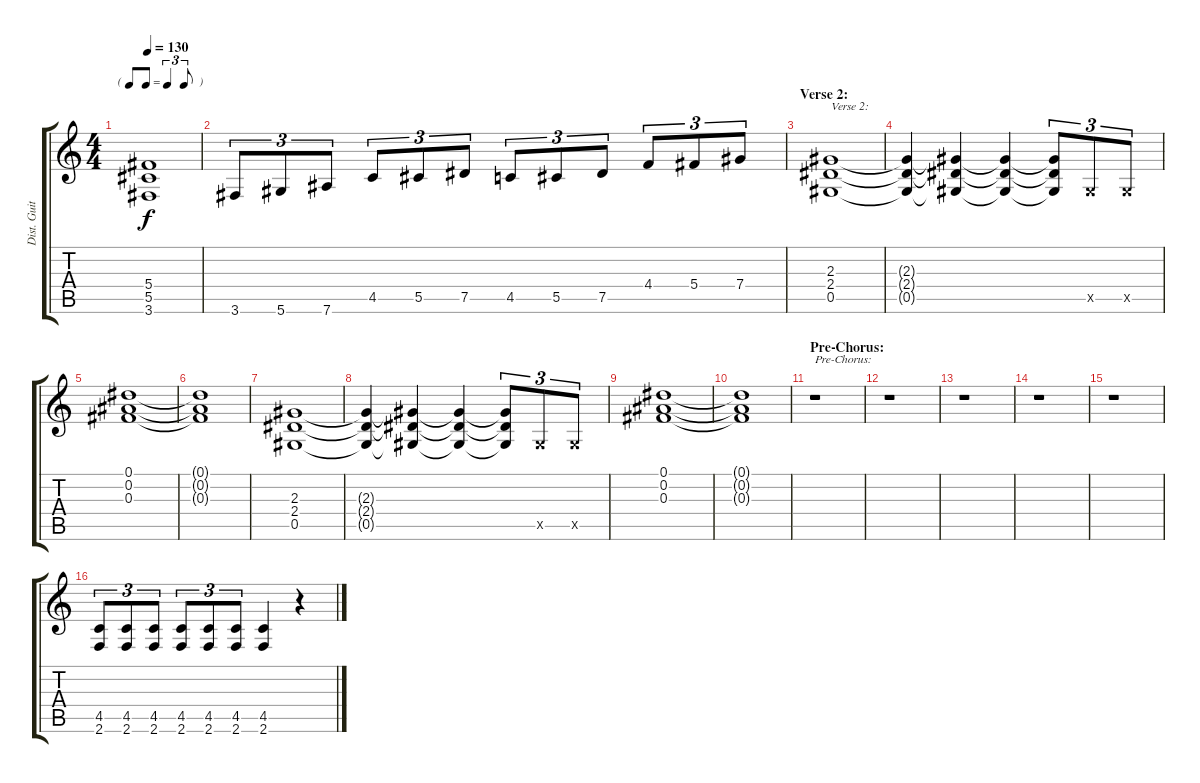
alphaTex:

\track ("Dist. Guitar 2" "Dist. Guit") {instrument distortionguitar}
\staff {score tabs}
\tuning (Eb4 Bb3 Gb3 Db3 Ab2 Eb2) {hide}
\ts (4 4)
\tf triplet8th
\tempo 130
\clef g2
\ks c
(5.4 5.5 3.6).1{dy f} |
3.6.8{tu (3 2)} 5.6.8{tu (3 2)} 7.6.8{tu (3 2)} 4.5.8{tu (3 2)} 5.5.8{tu (3 2)} 7.5.8{tu (3 2)} 4.5.8{tu (3 2)} 5.5.8{tu (3 2)} 7.5.8{tu (3 2)} 4.4.8{tu (3 2)} 5.4.8{tu (3 2)} 7.4.8{tu (3 2)} |
\section ("" "Verse 2:")
(2.3 2.4 0.5).1{txt "Verse 2:"} |
(2.3{t} 2.4{t} 0.5{t}).4 (2.3{t} 2.4{t} 0.5{t}).4 (2.3{t} 2.4{t} 0.5{t}).4 (2.3{t} 2.4{t} 0.5{t}).8{tu (3 2)} 0.5{x}.8{tu (3 2)} 0.5{x}.8{tu (3 2)} |
(0.1 0.2 0.3).1 |
(0.1{t} 0.2{t} 0.3{t}).1 |
(2.3 2.4 0.5).1 |
(2.3{t} 2.4{t} 0.5{t}).4 (2.3{t} 2.4{t} 0.5{t}).4 (2.3{t} 2.4{t} 0.5{t}).4 (2.3{t} 2.4{t} 0.5{t}).8{tu (3 2)} 0.5{x}.8{tu (3 2)} 0.5{x}.8{tu (3 2)} |
(0.1 0.2 0.3).1 |
(0.1{t} 0.2{t} 0.3{t}).1 |
\section ("" "Pre-Chorus:")
r.1{txt "Pre-Chorus:"} |
r.1 |
r.1 |
r.1 |
r.1 |
(4.5 2.6).8{tu (3 2)} (4.5 2.6).8{tu (3 2)} (4.5 2.6).8{tu (3 2)} (4.5 2.6).8{tu (3 2)} (4.5 2.6).8{tu (3 2)} (4.5 2.6).8{tu (3 2)} (4.5 2.6).4 r.4
